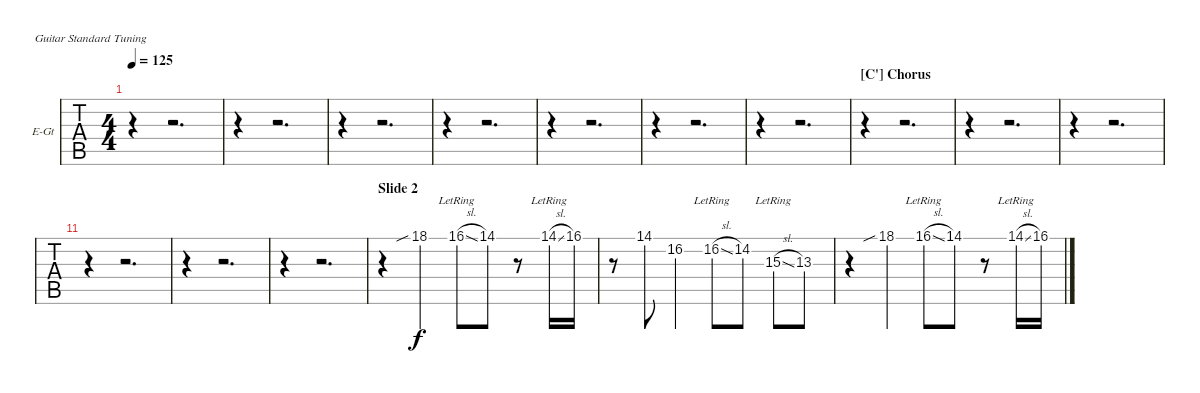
\bracketExtendMode nobrackets
\firstSystemTrackNameOrientation horizontal
\otherSystemsTrackNameOrientation horizontal
\defaultBarNumberDisplay FirstOfSystem
\track ("Slide Gtr. 1" "E-Gt") {instrument electricguitarjazz}
\staff {tabs}
\tuning (E4 B3 G3 D3 A2 E2)
\ts (4 4)
\tempo 125
\clef g2
\ks c
r.4{dy mf} r.2{d} |
r.4 r.2{d} |
r.4 r.2{d} |
r.4 r.2{d} |
r.4 r.2{d} |
r.4 r.2{d} |
r.4 r.2{d} |
\section ("C'" "Chorus")
r.4 r.2{d} |
r.4 r.2{d} |
r.4 r.2{d} |
r.4 r.2{d} |
r.4 r.2{d} |
r.4 r.2{d} |
\section ("" "Slide 2")
r.4 18.1{sib ac st}.4{dy f} 16.1{sl ac lr}.8 14.1.8 r.8 14.1{sl ac lr}.16 16.1.16 |
r.8 14.1.8 16.2{st}.4 16.2{sl lr}.8 14.2.8 15.3{sl lr}.8 13.3.8 |
r.4 18.1{sib ac st}.4 16.1{sl lr}.8 14.1.8 r.8 14.1{sl ac lr}.16 16.1.16
